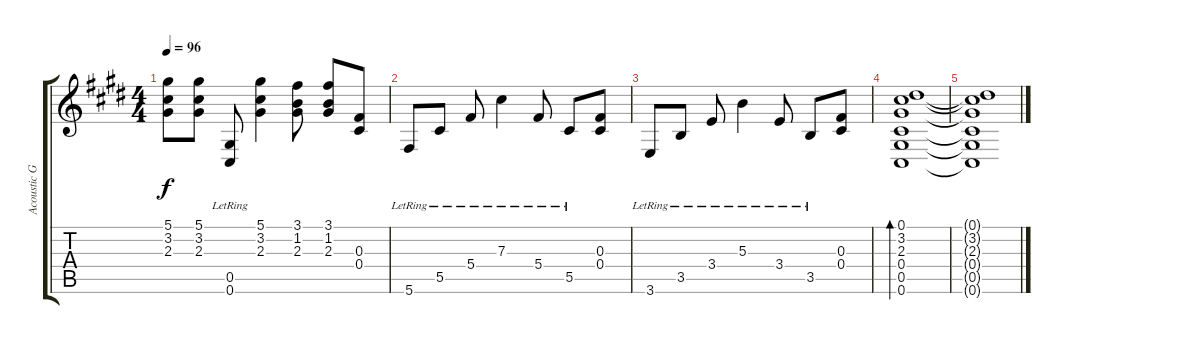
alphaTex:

\track ("Acoustic Guitar" "Acoustic G") {instrument acousticguitarsteel}
\staff {score tabs}
\tuning (Eb4 Bb3 Gb3 Db3 Ab2 Db2) {hide}
\ts (4 4)
\tempo 96
\clef g2
\ks e
(5.1{t} 3.2{t} 2.3{t}).8{dy f} (5.1 3.2 2.3).8 (0.5{lr} 0.6{lr}).8 (5.1 3.2 2.3).4 (3.1 1.2 2.3).8 (3.1 1.2 2.3).8 (0.3 0.4).8 |
5.6{lr}.8 5.5{lr}.8 5.4{lr}.8 7.3{lr}.4 5.4{lr}.8 5.5{lr}.8 (0.3 0.4).8 |
3.6{lr}.8 3.5{lr}.8 3.4{lr}.8 5.3{lr}.4 3.4{lr}.8 3.5{lr}.8 (0.3 0.4).8 |
(0.1 3.2 2.3 0.4 0.5 0.6).1{bd 240} |
(0.1{t} 3.2{t} 2.3{t} 0.4{t} 0.5{t} 0.6{t}).1
